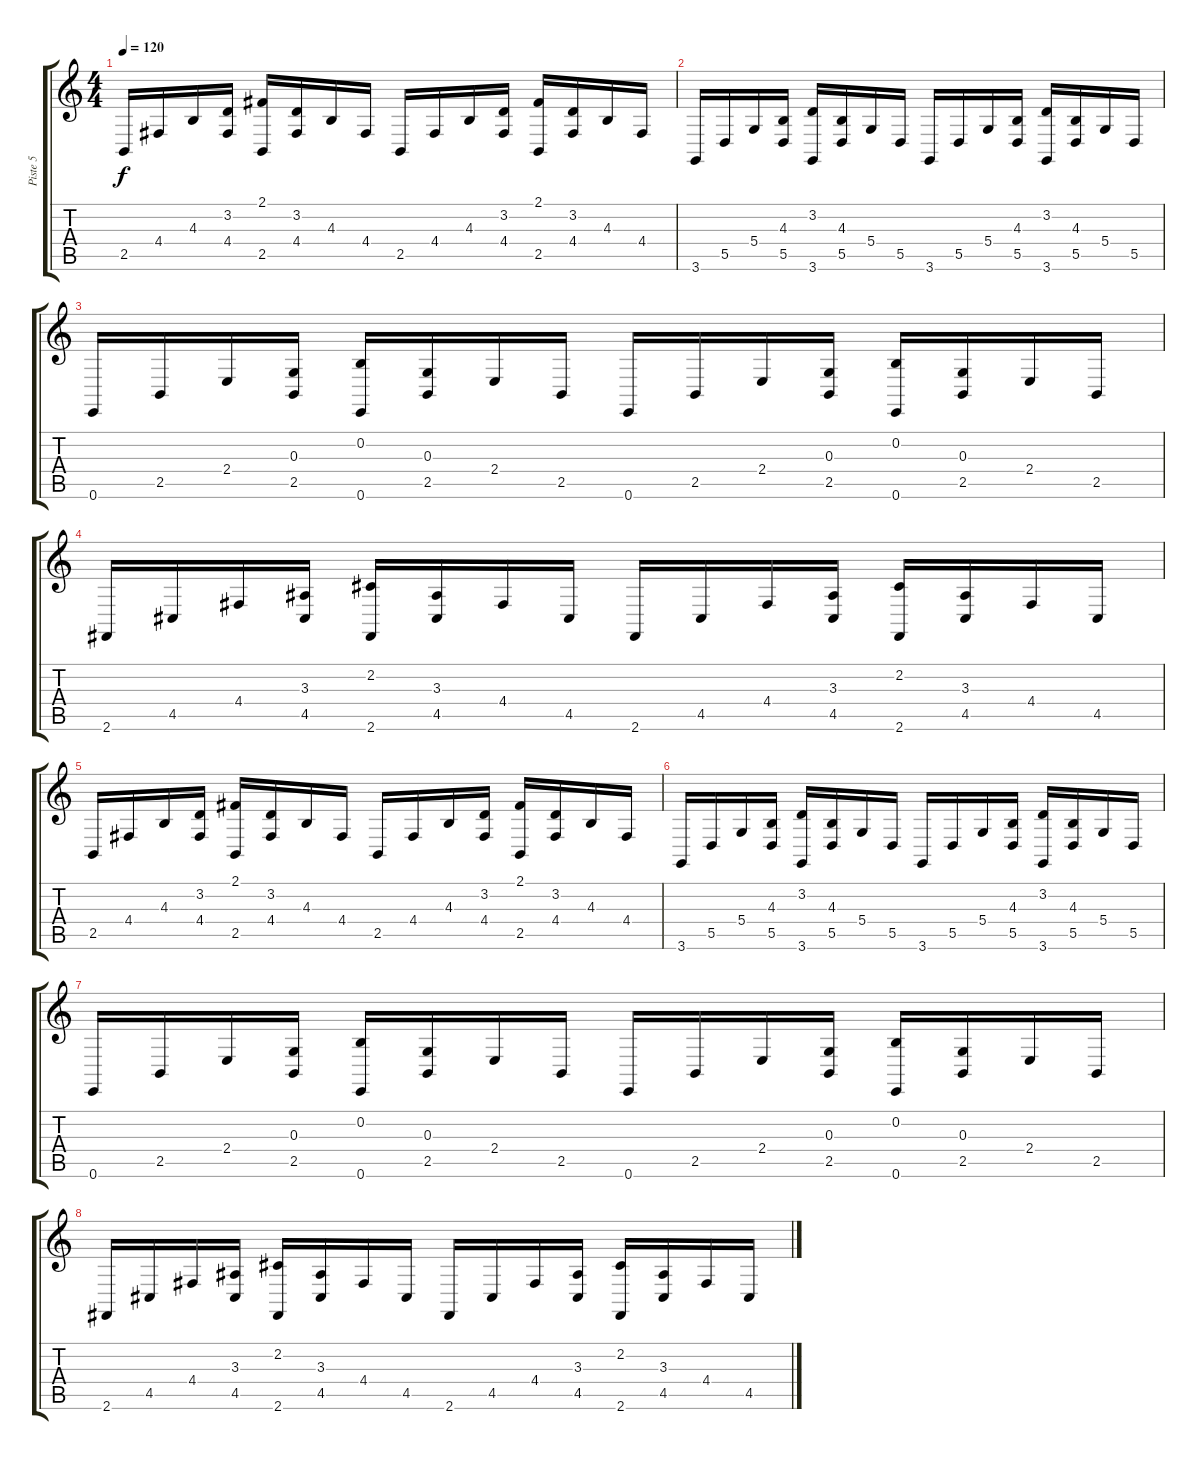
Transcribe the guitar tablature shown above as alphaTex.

\track ("Piste 5" "Piste 5") {instrument churchorgan}
\staff {score tabs}
\tuning (E4 B3 G3 D3 A2 E2) {hide}
\ts (4 4)
\tempo 120
\clef g2
\ks c
2.5.16{dy f} 4.4.16 4.3.16 (3.2 4.4).16 (2.1 2.5).16 (3.2 4.4).16 4.3.16 4.4.16 2.5.16 4.4.16 4.3.16 (3.2 4.4).16 (2.1 2.5).16 (3.2 4.4).16 4.3.16 4.4.16 |
3.6.16 5.5.16 5.4.16 (4.3 5.5).16 (3.2 3.6).16 (4.3 5.5).16 5.4.16 5.5.16 3.6.16 5.5.16 5.4.16 (4.3 5.5).16 (3.2 3.6).16 (4.3 5.5).16 5.4.16 5.5.16 |
0.6.16 2.5.16 2.4.16 (0.3 2.5).16 (0.2 0.6).16 (0.3 2.5).16 2.4.16 2.5.16 0.6.16 2.5.16 2.4.16 (0.3 2.5).16 (0.2 0.6).16 (0.3 2.5).16 2.4.16 2.5.16 |
2.6.16 4.5.16 4.4.16 (3.3 4.5).16 (2.2 2.6).16 (3.3 4.5).16 4.4.16 4.5.16 2.6.16 4.5.16 4.4.16 (3.3 4.5).16 (2.2 2.6).16 (3.3 4.5).16 4.4.16 4.5.16 |
2.5.16 4.4.16 4.3.16 (3.2 4.4).16 (2.1 2.5).16 (3.2 4.4).16 4.3.16 4.4.16 2.5.16 4.4.16 4.3.16 (3.2 4.4).16 (2.1 2.5).16 (3.2 4.4).16 4.3.16 4.4.16 |
3.6.16 5.5.16 5.4.16 (4.3 5.5).16 (3.2 3.6).16 (4.3 5.5).16 5.4.16 5.5.16 3.6.16 5.5.16 5.4.16 (4.3 5.5).16 (3.2 3.6).16 (4.3 5.5).16 5.4.16 5.5.16 |
0.6.16 2.5.16 2.4.16 (0.3 2.5).16 (0.2 0.6).16 (0.3 2.5).16 2.4.16 2.5.16 0.6.16 2.5.16 2.4.16 (0.3 2.5).16 (0.2 0.6).16 (0.3 2.5).16 2.4.16 2.5.16 |
2.6.16 4.5.16 4.4.16 (3.3 4.5).16 (2.2 2.6).16 (3.3 4.5).16 4.4.16 4.5.16 2.6.16 4.5.16 4.4.16 (3.3 4.5).16 (2.2 2.6).16 (3.3 4.5).16 4.4.16 4.5.16
